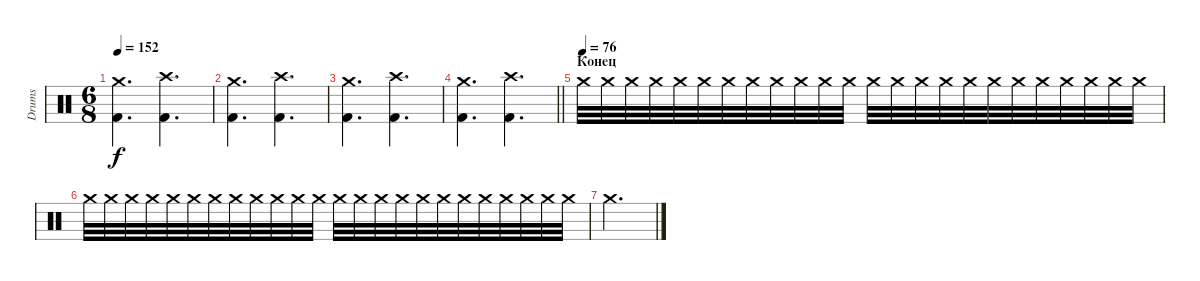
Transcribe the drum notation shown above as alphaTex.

\track ("Drums" "Drums") {instrument percussion}
\staff {score}
\articulation defaults
\ts (6 8)
\tempo 152
\clef neutral
\ks c
("Crash medium (hit)" "Kick (hit) 2").4{d dy f} ("Crash high (hit)" "Kick (hit) 2").4{d} |
("Crash medium (hit)" "Kick (hit) 2").4{d} ("Crash high (hit)" "Kick (hit) 2").4{d} |
("Crash medium (hit)" "Kick (hit) 2").4{d} ("Crash high (hit)" "Kick (hit) 2").4{d} |
\barLineRight lightlight
("Crash medium (hit)" "Kick (hit) 2").4{d} ("Crash high (hit)" "Kick (hit) 2").4{d} |
\section ("" "Конец")
\tempo (76)
"Crash medium (hit)".32 "Crash medium (hit)".32 "Crash medium (hit)".32 "Crash medium (hit)".32 "Crash medium (hit)".32 "Crash medium (hit)".32 "Crash medium (hit)".32 "Crash medium (hit)".32 "Crash medium (hit)".32 "Crash medium (hit)".32 "Crash medium (hit)".32 "Crash medium (hit)".32 "Crash medium (hit)".32 "Crash medium (hit)".32 "Crash medium (hit)".32 "Crash medium (hit)".32 "Crash medium (hit)".32 "Crash medium (hit)".32 "Crash medium (hit)".32 "Crash medium (hit)".32 "Crash medium (hit)".32 "Crash medium (hit)".32 "Crash medium (hit)".32 "Crash medium (hit)".32 |
"Crash medium (hit)".32 "Crash medium (hit)".32 "Crash medium (hit)".32 "Crash medium (hit)".32 "Crash medium (hit)".32 "Crash medium (hit)".32 "Crash medium (hit)".32 "Crash medium (hit)".32 "Crash medium (hit)".32 "Crash medium (hit)".32 "Crash medium (hit)".32 "Crash medium (hit)".32 "Crash medium (hit)".32 "Crash medium (hit)".32 "Crash medium (hit)".32 "Crash medium (hit)".32 "Crash medium (hit)".32 "Crash medium (hit)".32 "Crash medium (hit)".32 "Crash medium (hit)".32 "Crash medium (hit)".32 "Crash medium (hit)".32 "Crash medium (hit)".32 "Crash medium (hit)".32 |
"Crash medium (hit)".2{d}
